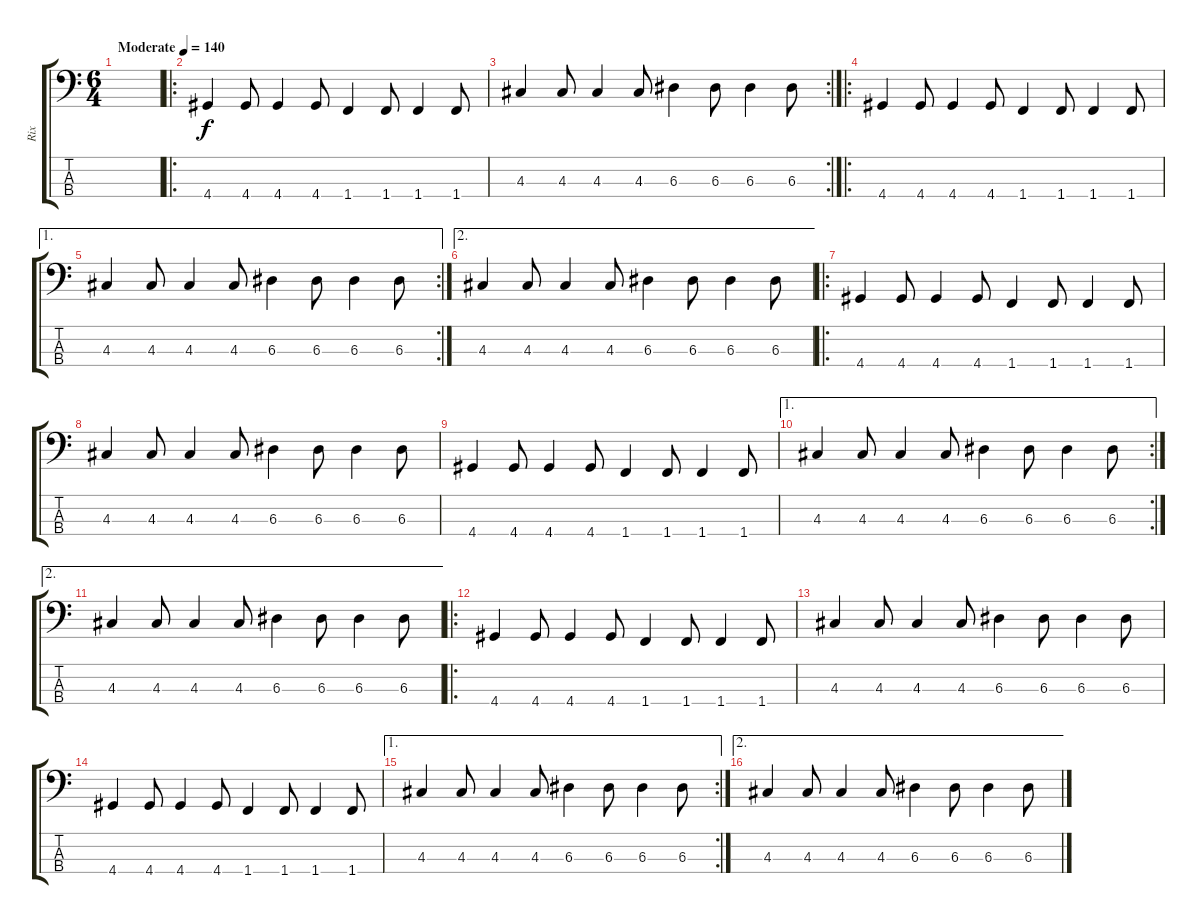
\track ("Rix" "Rix") {instrument electricbasspick}
\staff {score tabs}
\tuning (G2 D2 A1 E1) {hide}
\ts (6 4)
\tempo (140 "Moderate")
\clef f4
\ks c
|
\ro
4.4.4 4.4.8 4.4.4 4.4.8 1.4.4 1.4.8 1.4.4 1.4.8 |
\rc 2
4.3.4 4.3.8 4.3.4 4.3.8 6.3.4 6.3.8 6.3.4 6.3.8 |
\ro
4.4.4 4.4.8 4.4.4 4.4.8 1.4.4 1.4.8 1.4.4 1.4.8 |
\ae 1
\rc 2
4.3.4 4.3.8 4.3.4 4.3.8 6.3.4 6.3.8 6.3.4 6.3.8 |
\ae 2
4.3.4 4.3.8 4.3.4 4.3.8 6.3.4 6.3.8 6.3.4 6.3.8 |
\ro
4.4.4 4.4.8 4.4.4 4.4.8 1.4.4 1.4.8 1.4.4 1.4.8 |
4.3.4 4.3.8 4.3.4 4.3.8 6.3.4 6.3.8 6.3.4 6.3.8 |
4.4.4 4.4.8 4.4.4 4.4.8 1.4.4 1.4.8 1.4.4 1.4.8 |
\ae 1
\rc 2
4.3.4 4.3.8 4.3.4 4.3.8 6.3.4 6.3.8 6.3.4 6.3.8 |
\ae 2
4.3.4 4.3.8 4.3.4 4.3.8 6.3.4 6.3.8 6.3.4 6.3.8 |
\ro
4.4.4 4.4.8 4.4.4 4.4.8 1.4.4 1.4.8 1.4.4 1.4.8 |
4.3.4 4.3.8 4.3.4 4.3.8 6.3.4 6.3.8 6.3.4 6.3.8 |
4.4.4 4.4.8 4.4.4 4.4.8 1.4.4 1.4.8 1.4.4 1.4.8 |
\ae 1
\rc 2
4.3.4 4.3.8 4.3.4 4.3.8 6.3.4 6.3.8 6.3.4 6.3.8 |
\ae 2
4.3.4 4.3.8 4.3.4 4.3.8 6.3.4 6.3.8 6.3.4 6.3.8
